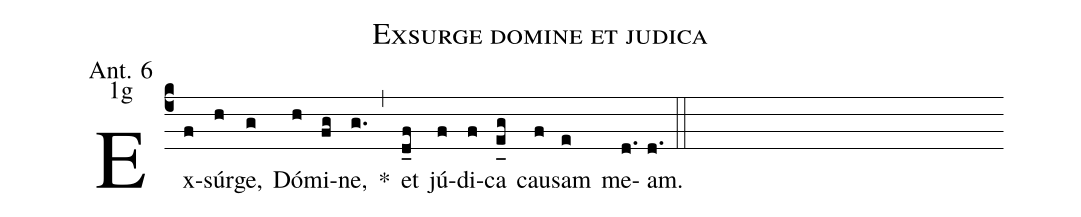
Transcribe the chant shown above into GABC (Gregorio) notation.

name:Exsurge domine et judica;
office-part:Ant. 6 ;
mode:1g;
%%
(c4) Ex(f)súr(h)ge,(g) Dó(h)mi(fg)ne,(g.) <sp>*</sp>(,) et(d_f) jú(f)di(f)ca(e_[uh:l]g) cau(f)sam(e) me(d.)am.(d.) (::)
